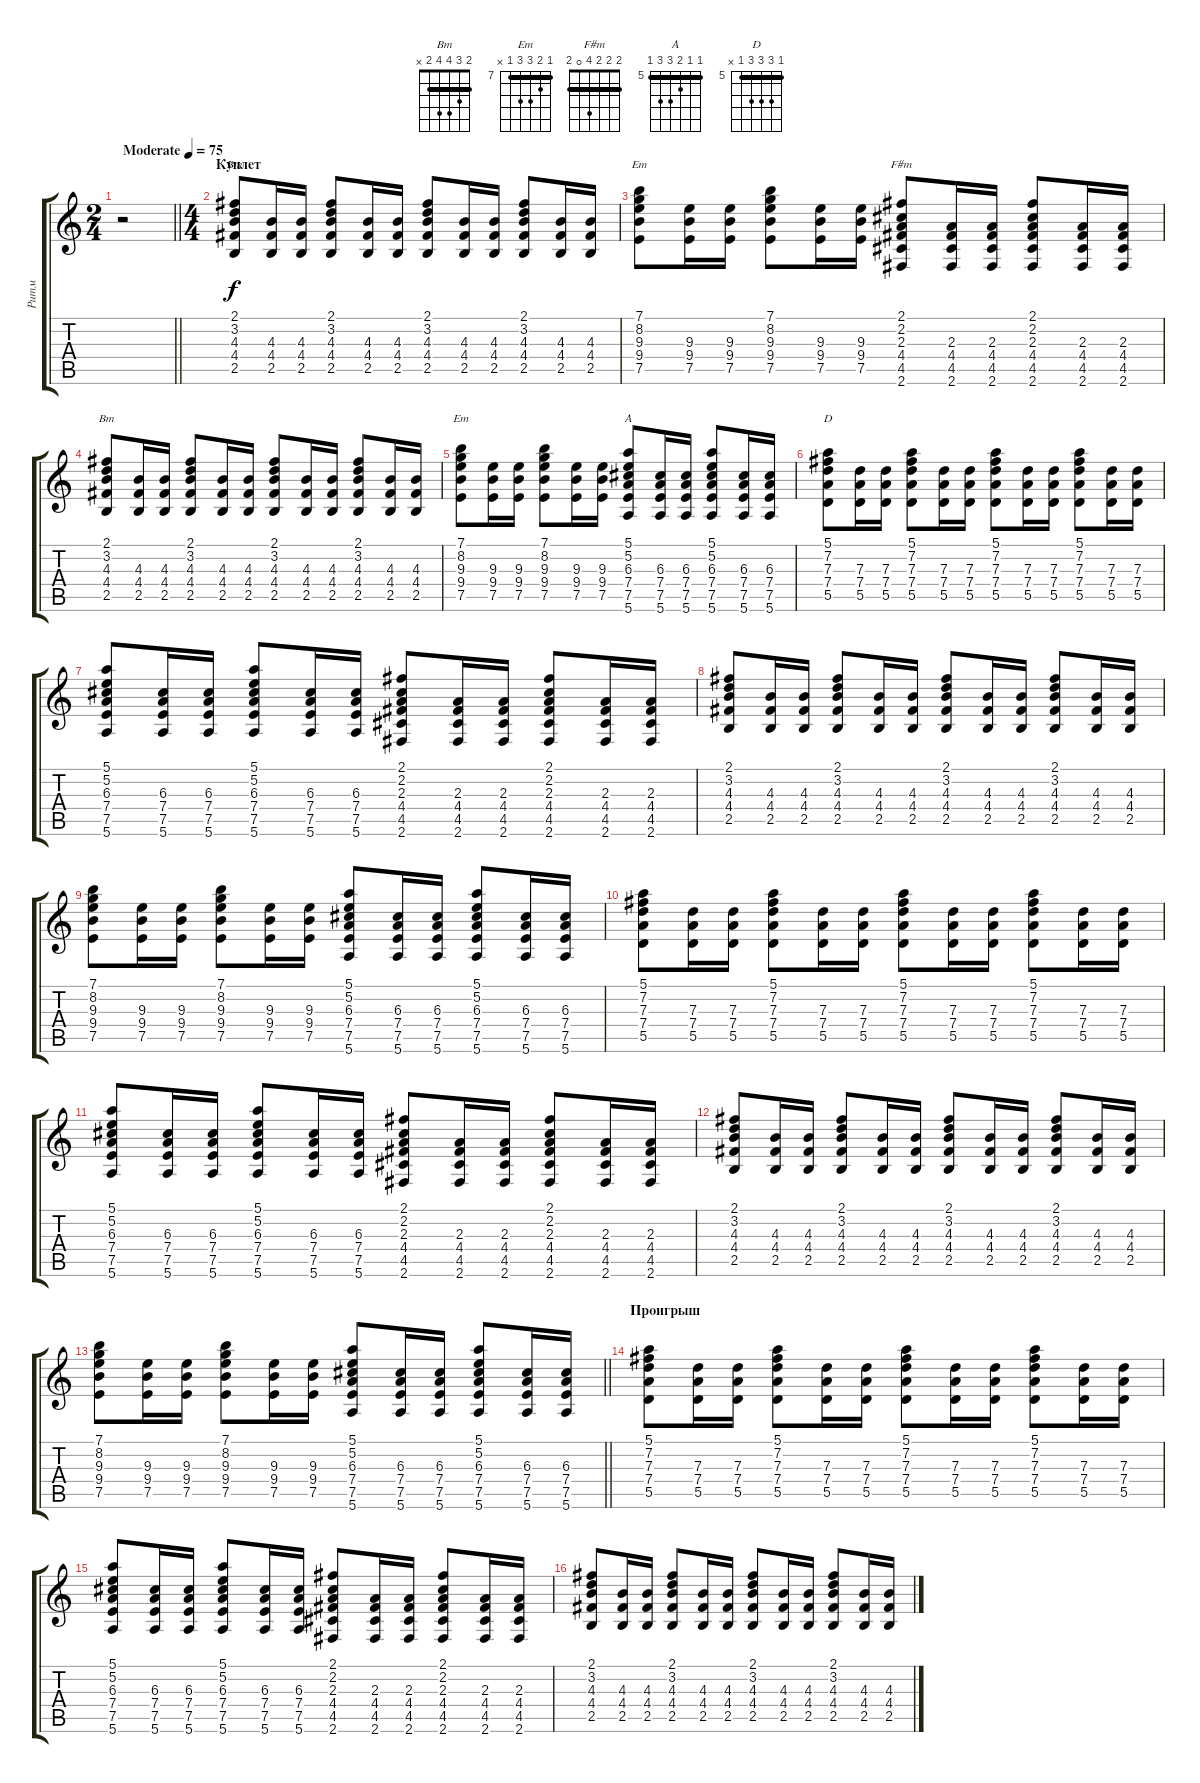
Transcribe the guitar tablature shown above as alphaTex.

\track ("Ритм" "Ритм") {instrument acousticguitarsteel}
\staff {score tabs}
\tuning (E4 B3 G3 D3 A2 E2) {hide}
\chord ("Bm" 2 3 4 0 2 x)
\chord ("Em" 0 0 0 2 2 0)
\chord ("F#m" 2 2 2 4 0 2) {barre 2}
\chord ("Bm" 2 3 4 4 2 x) {barre 2}
\chord ("Em" 7 8 9 9 7 x) {firstfret 7 barre 7}
\chord ("A" 5 5 6 7 7 5) {firstfret 5 barre 5}
\chord ("D" 5 7 7 7 5 x) {firstfret 5 barre 5}
\ts (2 4)
\tempo (75 "Moderate")
\clef g2
\barLineRight lightlight
\ks c
r.2{dy f instrument acousticguitarsteel} |
\ts (4 4)
\section ("" "Куплет")
(2.1 3.2 4.3 4.4 2.5).8{ch "Bm"} (4.3 4.4 2.5).16 (4.3 4.4 2.5).16 (2.1 3.2 4.3 4.4 2.5).8 (4.3 4.4 2.5).16 (4.3 4.4 2.5).16 (2.1 3.2 4.3 4.4 2.5).8 (4.3 4.4 2.5).16 (4.3 4.4 2.5).16 (2.1 3.2 4.3 4.4 2.5).8 (4.3 4.4 2.5).16 (4.3 4.4 2.5).16 |
(7.1 8.2 9.3 9.4 7.5).8{ch "Em"} (9.3 9.4 7.5).16 (9.3 9.4 7.5).16 (7.1 8.2 9.3 9.4 7.5).8 (9.3 9.4 7.5).16 (9.3 9.4 7.5).16 (2.1 2.2 2.3 4.4 4.5 2.6).8{ch "F#m"} (2.3 4.4 4.5 2.6).16 (2.3 4.4 4.5 2.6).16 (2.1 2.2 2.3 4.4 4.5 2.6).8 (2.3 4.4 4.5 2.6).16 (2.3 4.4 4.5 2.6).16 |
(2.1 3.2 4.3 4.4 2.5).8{ch "Bm"} (4.3 4.4 2.5).16 (4.3 4.4 2.5).16 (2.1 3.2 4.3 4.4 2.5).8 (4.3 4.4 2.5).16 (4.3 4.4 2.5).16 (2.1 3.2 4.3 4.4 2.5).8 (4.3 4.4 2.5).16 (4.3 4.4 2.5).16 (2.1 3.2 4.3 4.4 2.5).8 (4.3 4.4 2.5).16 (4.3 4.4 2.5).16 |
(7.1 8.2 9.3 9.4 7.5).8{ch "Em"} (9.3 9.4 7.5).16 (9.3 9.4 7.5).16 (7.1 8.2 9.3 9.4 7.5).8 (9.3 9.4 7.5).16 (9.3 9.4 7.5).16 (5.1 5.2 6.3 7.4 7.5 5.6).8{ch "A"} (6.3 7.4 7.5 5.6).16 (6.3 7.4 7.5 5.6).16 (5.1 5.2 6.3 7.4 7.5 5.6).8 (6.3 7.4 7.5 5.6).16 (6.3 7.4 7.5 5.6).16 |
(5.1 7.2 7.3 7.4 5.5).8{ch "D"} (7.3 7.4 5.5).16 (7.3 7.4 5.5).16 (5.1 7.2 7.3 7.4 5.5).8 (7.3 7.4 5.5).16 (7.3 7.4 5.5).16 (5.1 7.2 7.3 7.4 5.5).8 (7.3 7.4 5.5).16 (7.3 7.4 5.5).16 (5.1 7.2 7.3 7.4 5.5).8 (7.3 7.4 5.5).16 (7.3 7.4 5.5).16 |
(5.1 5.2 6.3 7.4 7.5 5.6).8 (6.3 7.4 7.5 5.6).16 (6.3 7.4 7.5 5.6).16 (5.1 5.2 6.3 7.4 7.5 5.6).8 (6.3 7.4 7.5 5.6).16 (6.3 7.4 7.5 5.6).16 (2.1 2.2 2.3 4.4 4.5 2.6).8 (2.3 4.4 4.5 2.6).16 (2.3 4.4 4.5 2.6).16 (2.1 2.2 2.3 4.4 4.5 2.6).8 (2.3 4.4 4.5 2.6).16 (2.3 4.4 4.5 2.6).16 |
(2.1 3.2 4.3 4.4 2.5).8 (4.3 4.4 2.5).16 (4.3 4.4 2.5).16 (2.1 3.2 4.3 4.4 2.5).8 (4.3 4.4 2.5).16 (4.3 4.4 2.5).16 (2.1 3.2 4.3 4.4 2.5).8 (4.3 4.4 2.5).16 (4.3 4.4 2.5).16 (2.1 3.2 4.3 4.4 2.5).8 (4.3 4.4 2.5).16 (4.3 4.4 2.5).16 |
(7.1 8.2 9.3 9.4 7.5).8 (9.3 9.4 7.5).16 (9.3 9.4 7.5).16 (7.1 8.2 9.3 9.4 7.5).8 (9.3 9.4 7.5).16 (9.3 9.4 7.5).16 (5.1 5.2 6.3 7.4 7.5 5.6).8 (6.3 7.4 7.5 5.6).16 (6.3 7.4 7.5 5.6).16 (5.1 5.2 6.3 7.4 7.5 5.6).8 (6.3 7.4 7.5 5.6).16 (6.3 7.4 7.5 5.6).16 |
(5.1 7.2 7.3 7.4 5.5).8 (7.3 7.4 5.5).16 (7.3 7.4 5.5).16 (5.1 7.2 7.3 7.4 5.5).8 (7.3 7.4 5.5).16 (7.3 7.4 5.5).16 (5.1 7.2 7.3 7.4 5.5).8 (7.3 7.4 5.5).16 (7.3 7.4 5.5).16 (5.1 7.2 7.3 7.4 5.5).8 (7.3 7.4 5.5).16 (7.3 7.4 5.5).16 |
(5.1 5.2 6.3 7.4 7.5 5.6).8 (6.3 7.4 7.5 5.6).16 (6.3 7.4 7.5 5.6).16 (5.1 5.2 6.3 7.4 7.5 5.6).8 (6.3 7.4 7.5 5.6).16 (6.3 7.4 7.5 5.6).16 (2.1 2.2 2.3 4.4 4.5 2.6).8 (2.3 4.4 4.5 2.6).16 (2.3 4.4 4.5 2.6).16 (2.1 2.2 2.3 4.4 4.5 2.6).8 (2.3 4.4 4.5 2.6).16 (2.3 4.4 4.5 2.6).16 |
(2.1 3.2 4.3 4.4 2.5).8 (4.3 4.4 2.5).16 (4.3 4.4 2.5).16 (2.1 3.2 4.3 4.4 2.5).8 (4.3 4.4 2.5).16 (4.3 4.4 2.5).16 (2.1 3.2 4.3 4.4 2.5).8 (4.3 4.4 2.5).16 (4.3 4.4 2.5).16 (2.1 3.2 4.3 4.4 2.5).8 (4.3 4.4 2.5).16 (4.3 4.4 2.5).16 |
\barLineRight lightlight
(7.1 8.2 9.3 9.4 7.5).8 (9.3 9.4 7.5).16 (9.3 9.4 7.5).16 (7.1 8.2 9.3 9.4 7.5).8 (9.3 9.4 7.5).16 (9.3 9.4 7.5).16 (5.1 5.2 6.3 7.4 7.5 5.6).8 (6.3 7.4 7.5 5.6).16 (6.3 7.4 7.5 5.6).16 (5.1 5.2 6.3 7.4 7.5 5.6).8 (6.3 7.4 7.5 5.6).16 (6.3 7.4 7.5 5.6).16 |
\section ("" "Проигрыш")
(5.1 7.2 7.3 7.4 5.5).8 (7.3 7.4 5.5).16 (7.3 7.4 5.5).16 (5.1 7.2 7.3 7.4 5.5).8 (7.3 7.4 5.5).16 (7.3 7.4 5.5).16 (5.1 7.2 7.3 7.4 5.5).8 (7.3 7.4 5.5).16 (7.3 7.4 5.5).16 (5.1 7.2 7.3 7.4 5.5).8 (7.3 7.4 5.5).16 (7.3 7.4 5.5).16 |
(5.1 5.2 6.3 7.4 7.5 5.6).8 (6.3 7.4 7.5 5.6).16 (6.3 7.4 7.5 5.6).16 (5.1 5.2 6.3 7.4 7.5 5.6).8 (6.3 7.4 7.5 5.6).16 (6.3 7.4 7.5 5.6).16 (2.1 2.2 2.3 4.4 4.5 2.6).8 (2.3 4.4 4.5 2.6).16 (2.3 4.4 4.5 2.6).16 (2.1 2.2 2.3 4.4 4.5 2.6).8 (2.3 4.4 4.5 2.6).16 (2.3 4.4 4.5 2.6).16 |
(2.1 3.2 4.3 4.4 2.5).8 (4.3 4.4 2.5).16 (4.3 4.4 2.5).16 (2.1 3.2 4.3 4.4 2.5).8 (4.3 4.4 2.5).16 (4.3 4.4 2.5).16 (2.1 3.2 4.3 4.4 2.5).8 (4.3 4.4 2.5).16 (4.3 4.4 2.5).16 (2.1 3.2 4.3 4.4 2.5).8 (4.3 4.4 2.5).16 (4.3 4.4 2.5).16
